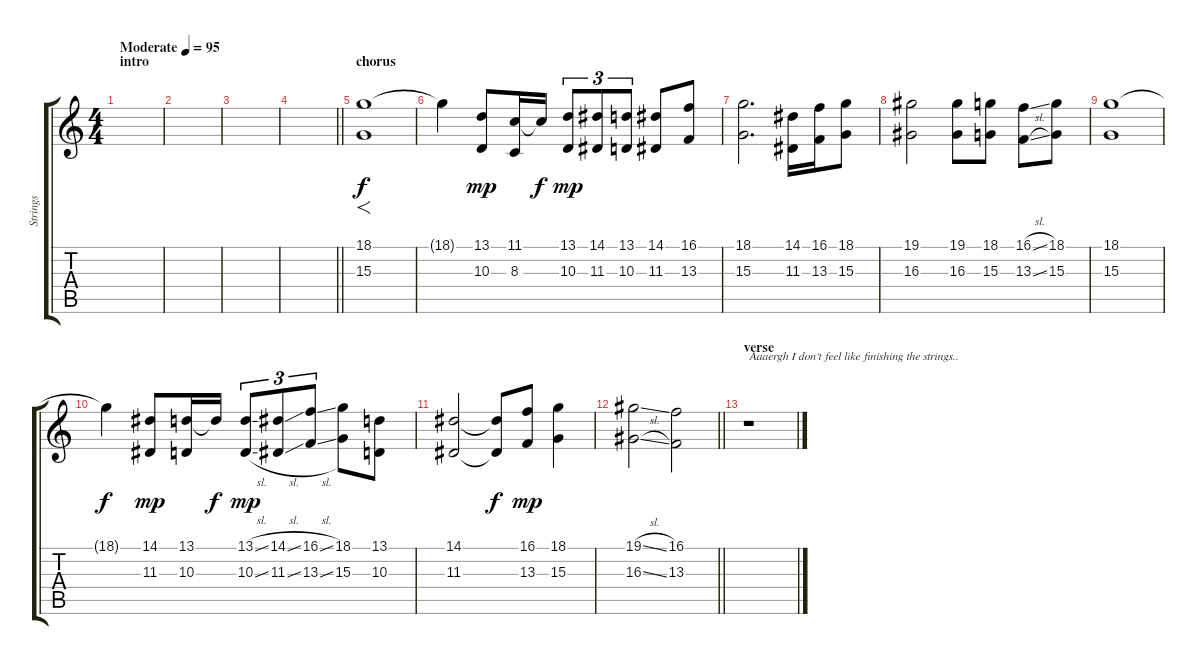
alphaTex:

\track ("Strings" "Strings") {mute instrument stringensemble1}
\staff {score tabs}
\tuning (Db4 Ab3 E3 B2 Gb2 B1) {hide}
\ts (4 4)
\section ("" "intro")
\tempo (95 "Moderate")
\clef g2
\ks c
|
|
|
\barLineRight lightlight
|
\section ("" "chorus")
(18.1 15.3).1{f} |
18.1{t}.4{dy f} (13.1 10.3).8{dy mp} (11.1 8.3).16 11.1{t}.16{dy f} (13.1 10.3).8{tu (3 2) dy mp} (14.1 11.3).8{tu (3 2)} (13.1 10.3).8{tu (3 2)} (14.1 11.3).8 (16.1 13.3).8 |
(18.1 15.3).2{d} (14.1 11.3).16 (16.1 13.3).16 (18.1 15.3).8 |
(19.1 16.3).2 (19.1 16.3).8 (18.1 15.3).8 (16.1{sl} 13.3{sl}).8 (18.1 15.3).8 |
(18.1 15.3).1 |
18.1{t}.4{dy f} (14.1 11.3).8{dy mp} (13.1 10.3).16 13.1{t}.16{dy f} (13.1{sl} 10.3{sl}).8{tu (3 2) dy mp} (14.1{sl} 11.3{sl}).8{tu (3 2)} (16.1{sl} 13.3{sl}).8{tu (3 2)} (18.1 15.3).8 (13.1 10.3).8 |
(14.1 11.3).2 (14.1{t} 11.3{t}).8{dy f} (16.1 13.3).8{dy mp} (18.1 15.3).4 |
\barLineRight lightlight
(19.1{sl} 16.3{sl}).2 (16.1 13.3).2 |
\section ("" "verse")
r.1{txt "Aaaergh I don't feel like finishing the strings.."}
